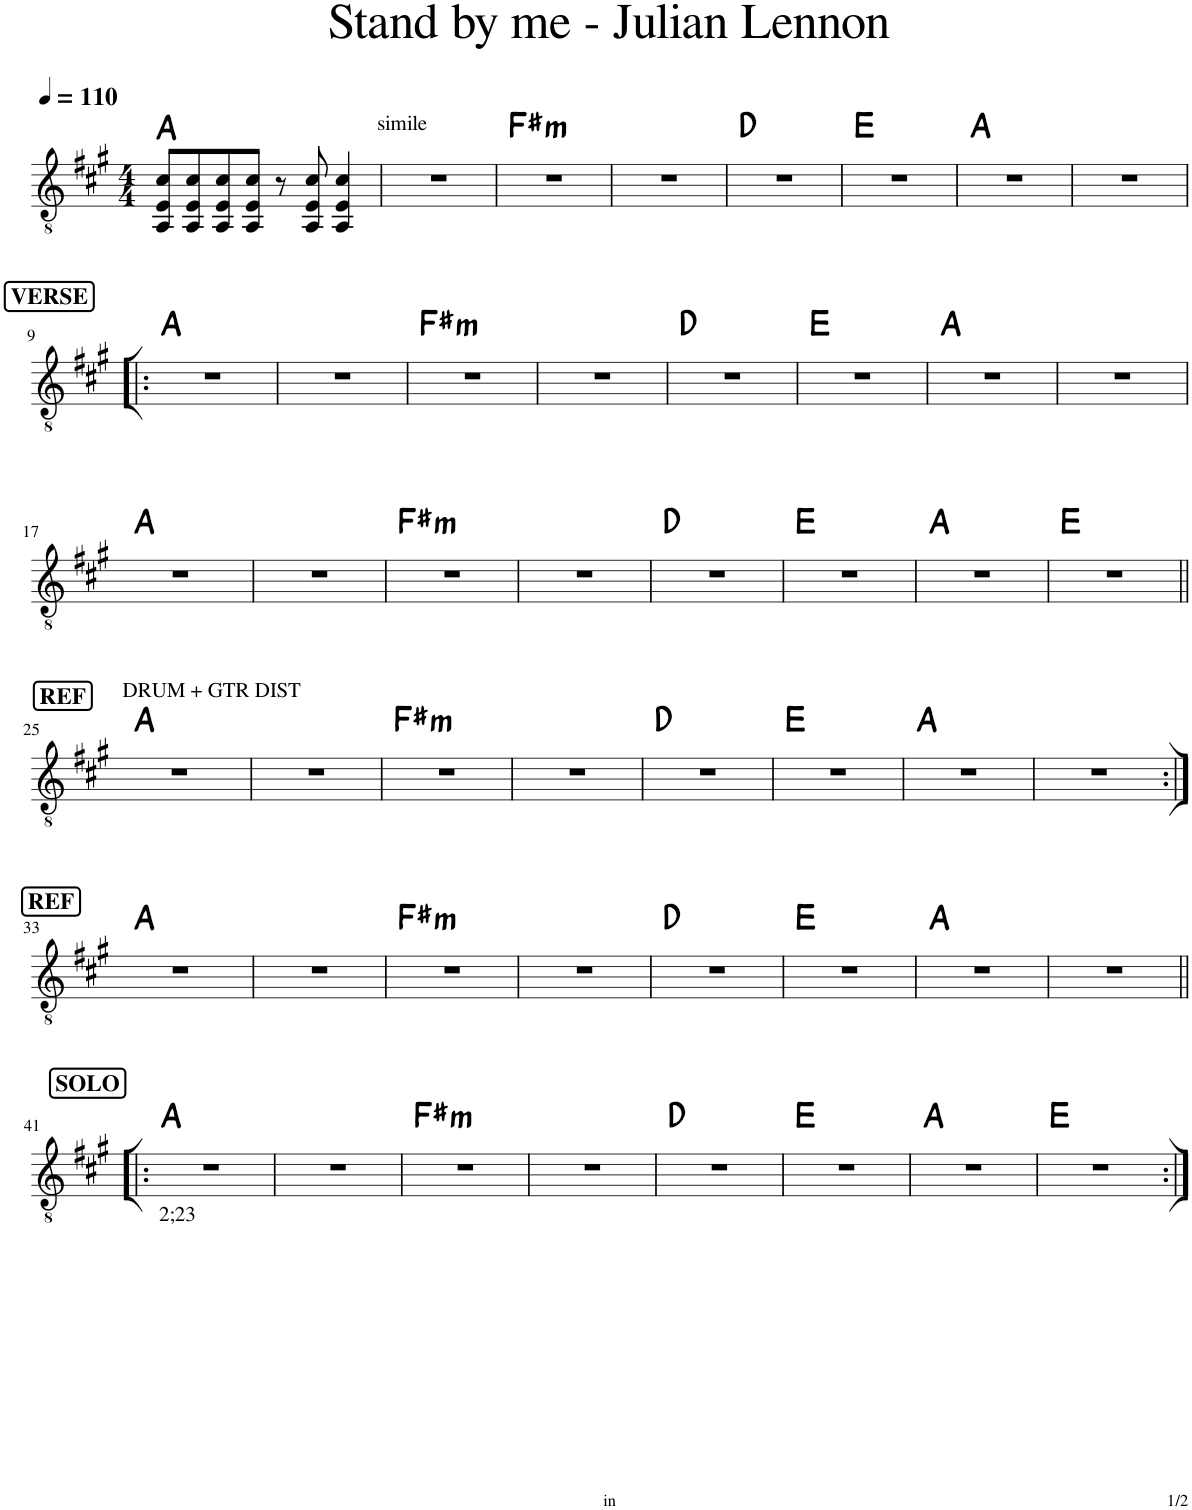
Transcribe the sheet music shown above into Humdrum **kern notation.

**kern	**harte
*part1	*part1
*staff1	*
*I"Piano	*
*I'Pno.	*
*clefGv2	*
*k[f#c#g#]	*
*M4/4	*
*MM110	*
=1	=1
8AA/ 8E/ 8c#/L	A:maj
8AA/ 8E/ 8c#/	.
8AA/ 8E/ 8c#/	.
8AA/ 8E/ 8c#/J	.
8r	.
8AA/ 8E/ 8c#/	.
4AA/ 4E/ 4c#/	.
=2	=2
!LO:TX:a:t=simile	!
1r	.
=3	=3
!	!LO:H:kt=m
1r	F#:min
=4	=4
1r	.
=5	=5
1r	D:maj
=6	=6
1r	E:maj
=7	=7
1r	A:maj
=8	=8
1r	.
!!LO:LB:g=z
!!LO:REH:place=s1:a:B:cj:fs=11:t=VERSE
=9!|:	=9!|:
1r	A:maj
=10	=10
1r	.
=11	=11
!	!LO:H:kt=m
1r	F#:min
=12	=12
1r	.
=13	=13
1r	D:maj
=14	=14
1r	E:maj
=15	=15
1r	A:maj
=16	=16
1r	.
!!LO:LB:g=z
=17	=17
1r	A:maj
=18	=18
1r	.
=19	=19
!	!LO:H:kt=m
1r	F#:min
=20	=20
1r	.
=21	=21
1r	D:maj
=22	=22
1r	E:maj
=23	=23
1r	A:maj
=24	=24
1r	E:maj
!!LO:LB:g=z
!!LO:REH:place=s1:a:B:cj:fs=11:t=REF
=25||	=25||
!LO:TX:a:t=DRUM + GTR DIST	!
1r	A:maj
=26	=26
1r	.
=27	=27
!	!LO:H:kt=m
1r	F#:min
=28	=28
1r	.
=29	=29
1r	D:maj
=30	=30
1r	E:maj
=31	=31
1r	A:maj
=32	=32
1r	.
!!LO:LB:g=z
!!LO:REH:place=s1:a:B:cj:fs=11:t=REF
=33:|!	=33:|!
1r	A:maj
=34	=34
1r	.
=35	=35
!	!LO:H:kt=m
1r	F#:min
=36	=36
1r	.
=37	=37
1r	D:maj
=38	=38
1r	E:maj
=39	=39
1r	A:maj
=40	=40
1r	.
!!LO:LB:g=z
!!LO:REH:place=s1:a:B:cj:fs=11:t=SOLO
=41!|:	=41!|:
!LO:TX:b:t=2;23	!
1r	A:maj
=42	=42
1r	.
=43	=43
!	!LO:H:kt=m
1r	F#:min
=44	=44
1r	.
=45	=45
1r	D:maj
=46	=46
1r	E:maj
=47	=47
1r	A:maj
=48	=48
1r	E:maj
=:|!	=:|!
*-	*-
